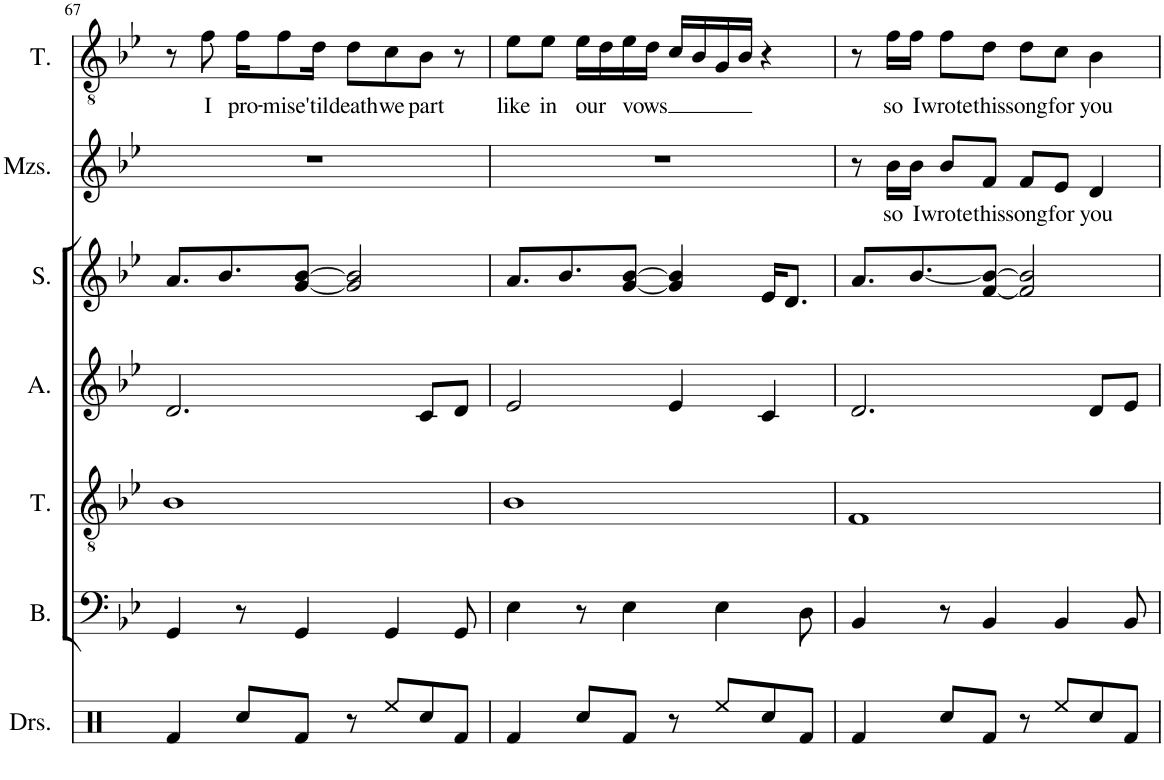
**kern	**kern	**kern	**kern	**kern	**kern	**text	**kern	**text
*part7	*part6	*part5	*part4	*part3	*part2	*part2	*part1	*part1
*staff7	*staff6	*staff5	*staff4	*staff3	*staff2	*staff2	*staff1	*staff1
*I"Drumset	*I"Bass	*I"Tenor	*I"Alto	*I"Soprano	*I"Mezzo-soprano	*	*I"Tenor	*
*I'Drs.	*I'B.	*I'T.	*I'A.	*I'S.	*I'Mzs.	*	*I'T.	*
!!LO:PB:g=z
*clefX	*clefF4	*clefGv2	*clefG2	*clefG2	*clefG2	*	*clefGv2	*
*k[]	*k[b-e-]	*k[b-e-]	*k[b-e-]	*k[b-e-]	*k[b-e-]	*	*k[b-e-]	*
*M4/4	*M4/4	*M4/4	*M4/4	*M4/4	*M4/4	*	*M4/4	*
=67	=67	=67	=67	=67	=67	=67	=67	=67
4Rf/	4GG/	1B-	2.d/	8.a/L	1r	.	8r	.
!	!	!	!	!	!	!	!	!LO:LY:b
.	.	.	.	.	.	.	8f\	I
.	.	.	.	8.b-/	.	.	.	.
!	!	!	!	!	!	!	!	!LO:LY:b
8Rcc/L	8r	.	.	.	.	.	16f\KL	pro-
!	!	!	!	!	!	!	!	!LO:LY:b
.	.	.	.	.	.	.	8f\	-mise
8Rf/J	4GG/	.	.	[8g/ [8b-/J	.	.	.	.
!	!	!	!	!	!	!	!	!LO:LY:b
.	.	.	.	.	.	.	16d\Jk	'til
!	!	!	!	!	!	!	!	!LO:LY:b
8r	.	.	.	2g/] 2b-/]	.	.	8d\L	death
!	!	!	!	!	!	!	!	!LO:LY:b
8Ree/L	4GG/	.	.	.	.	.	8c\	we
!	!	!	!	!	!	!	!	!LO:LY:b
8Rcc/	.	.	8c/L	.	.	.	8B-\J	part
8Rf/J	8GG/	.	8d/J	.	.	.	8r	.
=68	=68	=68	=68	=68	=68	=68	=68	=68
!	!	!	!	!	!	!	!	!LO:LY:b
4Rf/	4E-\	1B-	2e-/	8.a/L	1r	.	8e-\L	like
!	!	!	!	!	!	!	!	!LO:LY:b
.	.	.	.	.	.	.	8e-\J	in
.	.	.	.	8.b-/	.	.	.	.
!	!	!	!	!	!	!	!	!LO:LY:b
8Rcc/L	8r	.	.	.	.	.	16e-\LL	our
.	.	.	.	.	.	.	16d\	.
!	!	!	!	!	!	!	!	!LO:LY:b
8Rf/J	4E-\	.	.	[8g/ [8b-/J	.	.	16e-\	vows
.	.	.	.	.	.	.	16d\JJ	.
8r	.	.	4e-/	4g/] 4b-/]	.	.	16c/LL	.
.	.	.	.	.	.	.	16B-/	.
8Ree/L	4E-\	.	.	.	.	.	16G/	.
.	.	.	.	.	.	.	16B-/JJ	.
8Rcc/	.	.	4c/	16e-/KL	.	.	4r	.
.	.	.	.	8.d/J	.	.	.	.
8Rf/J	8D\	.	.	.	.	.	.	.
=69	=69	=69	=69	=69	=69	=69	=69	=69
4Rf/	4BB-/	1F	2.d/	8.a/L	8r	.	8r	.
!	!	!	!	!	!	!LO:LY:b	!	!LO:LY:b
.	.	.	.	.	16b-\LL	so	16f\LL	so
!	!	!	!	!	!	!LO:LY:b	!	!LO:LY:b
.	.	.	.	[8.b-/	16b-\JJ	I	16f\JJ	I
!	!	!	!	!	!	!LO:LY:b	!	!LO:LY:b
8Rcc/L	8r	.	.	.	8b-/L	wrote	8f\L	wrote
!	!	!	!	!	!	!LO:LY:b	!	!LO:LY:b
8Rf/J	4BB-/	.	.	[8f/ 8b-/_J	8f/J	this	8d\J	this
!	!	!	!	!	!	!LO:LY:b	!	!LO:LY:b
8r	.	.	.	2f/] 2b-/]	8f/L	song	8d\L	song
!	!	!	!	!	!	!LO:LY:b	!	!LO:LY:b
8Ree/L	4BB-/	.	.	.	8e-/J	for	8c\J	for
!	!	!	!	!	!	!LO:LY:b	!	!LO:LY:b
8Rcc/	.	.	8d/L	.	4d/	you	4B-\	you
8Rf/J	8BB-/	.	8e-/J	.	.	.	.	.
=	=	=	=	=	=	=	=	=
*-	*-	*-	*-	*-	*-	*-	*-	*-
